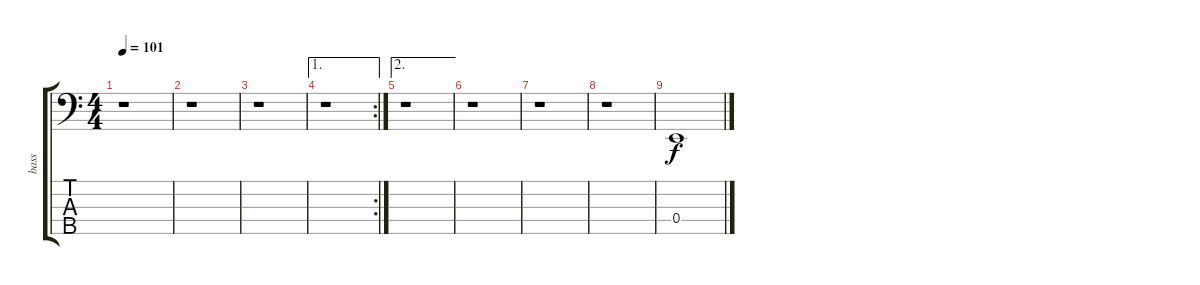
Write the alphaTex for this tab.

\track ("bass" "bass") {instrument electricbassfinger}
\staff {score tabs}
\tuning (G2 D2 A1 E1 B0) {hide}
\ts (4 4)
\tempo 101
\clef f4
\ks c
r.1{dy f} |
r.1 |
r.1 |
\ae 1
\rc 2
r.1 |
\ae 2
r.1 |
r.1 |
r.1 |
r.1 |
0.4.1
